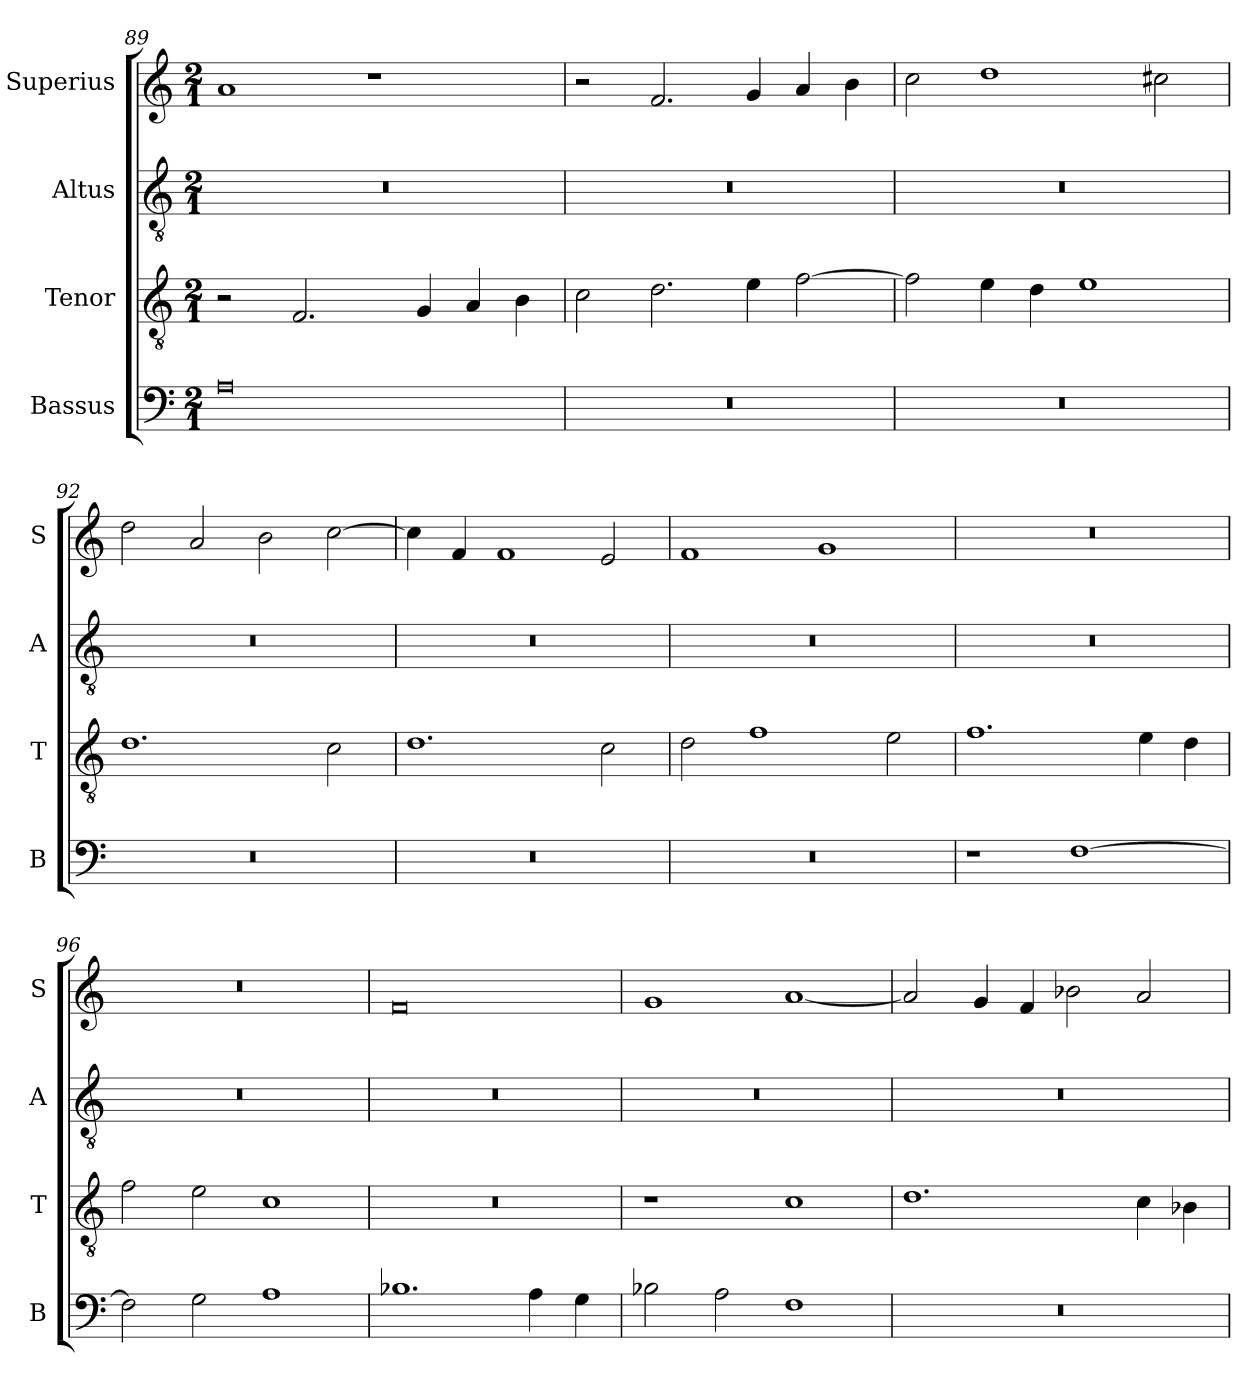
**kern	**kern	**kern	**kern
*part4	*part3	*part2	*part1
*staff4	*staff3	*staff2	*staff1
*I"Bassus	*I"Tenor	*I"Altus	*I"Superius
*I'B	*I'T	*I'A	*I'S
*clefF4	*clefGv2	*clefGv2	*clefG2
*k[]	*k[]	*k[]	*k[]
*M2/1	*M2/1	*M2/1	*M2/1
=89	=89	=89	=89
0A	2r	0r	1a
.	2.F/	.	.
.	.	.	1r
.	4G/	.	.
.	4A/	.	.
.	4B\	.	.
=90	=90	=90	=90
0r	2c\	0r	2r
.	2.d\	.	2.f/
.	4e\	.	4g/
.	[2f\	.	4a/
.	.	.	4b\
=91	=91	=91	=91
0r	2f\]	0r	2cc\
.	4e\	.	1dd
.	4d\	.	.
.	1e	.	.
.	.	.	2cc#X\
=92	=92	=92	=92
0r	1.d	0r	2dd\
.	.	.	2a/
.	.	.	2b\
.	2c\	.	[2cc\
=93	=93	=93	=93
0r	1.d	0r	4cc\]
.	.	.	4f/
.	.	.	1f
.	2c\	.	2e/
=94	=94	=94	=94
0r	2d\	0r	1f
.	1f	.	.
.	.	.	1g
.	2e\	.	.
=95	=95	=95	=95
1r	1.f	0r	0r
[1F	.	.	.
.	4e\	.	.
.	4d\	.	.
=96	=96	=96	=96
2F\]	2f\	0r	0r
2G\	2e\	.	.
1A	1c	.	.
=97	=97	=97	=97
1.B-X	0r	0r	0f
4A\	.	.	.
4G\	.	.	.
=98	=98	=98	=98
2B-X\	1r	0r	1g
2A\	.	.	.
1F	1c	.	[1a
=99	=99	=99	=99
0r	1.d	0r	2a/]
.	.	.	4g/
.	.	.	4f/
.	.	.	2b-X\
.	4c\	.	2a/
.	4B-X\	.	.
=	=	=	=
*-	*-	*-	*-
